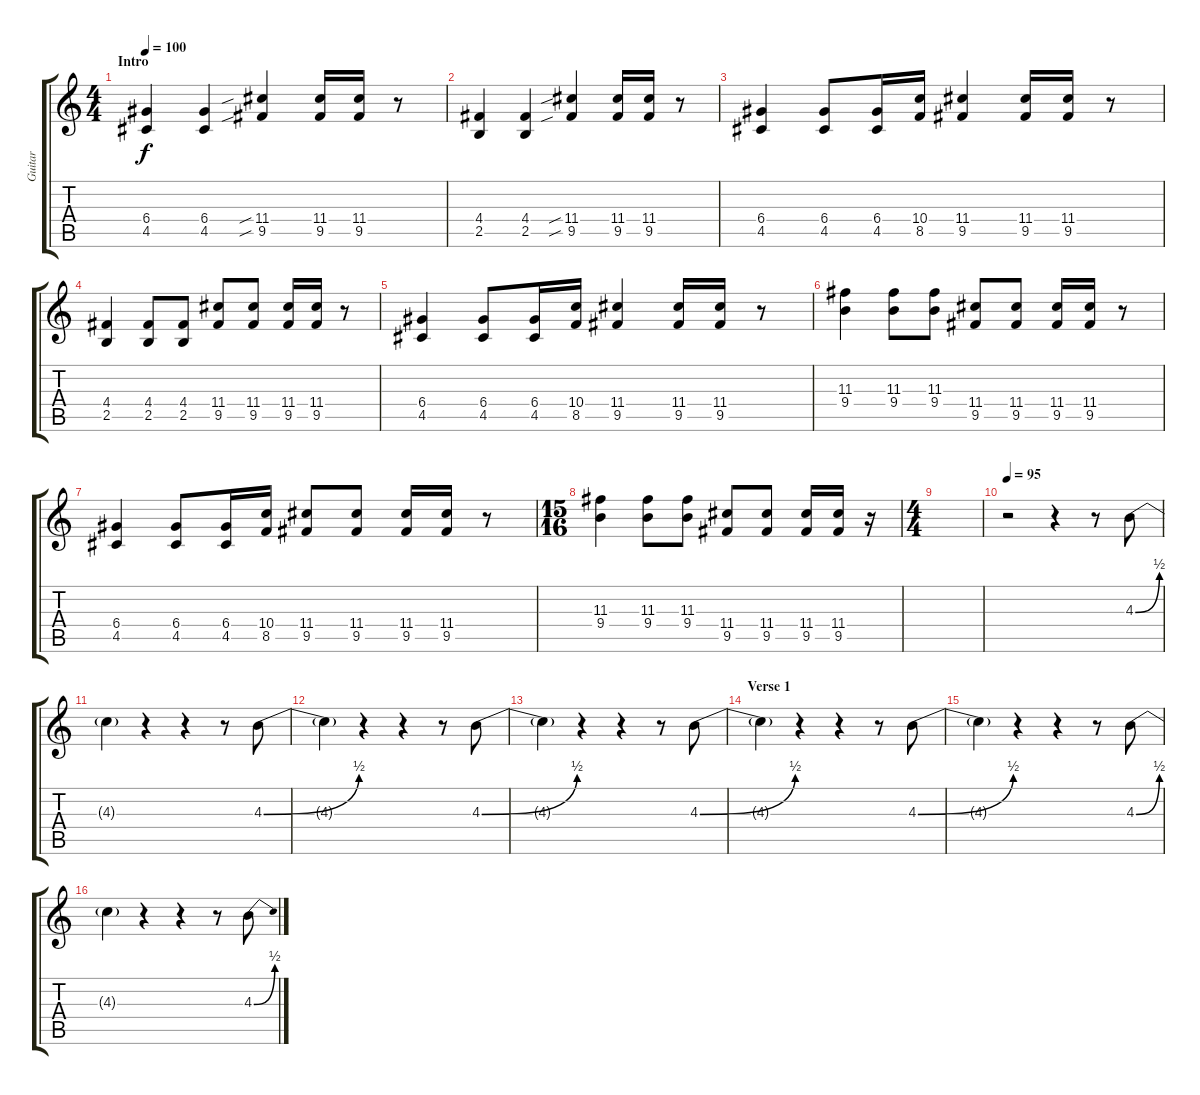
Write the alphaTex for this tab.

\track ("Guitar" "Guitar") {instrument distortionguitar}
\staff {score tabs}
\tuning (E4 B3 G3 D3 A2 E2) {hide}
\ts (4 4)
\section ("" "Intro")
\tempo 100
\clef g2
\ks c
(6.4 4.5).4{dy f instrument distortionguitar} (6.4 4.5).4 (11.4{sib} 9.5{sib}).4 (11.4 9.5).16 (11.4 9.5).16 r.8 |
(4.4 2.5).4 (4.4 2.5).4 (11.4{sib} 9.5{sib}).4 (11.4 9.5).16 (11.4 9.5).16 r.8 |
(6.4 4.5).4 (6.4 4.5).8 (6.4 4.5).16 (10.4 8.5).16 (11.4 9.5).4 (11.4 9.5).16 (11.4 9.5).16 r.8 |
(4.4 2.5).4 (4.4 2.5).8 (4.4 2.5).8 (11.4 9.5).8 (11.4 9.5).8 (11.4 9.5).16 (11.4 9.5).16 r.8 |
(6.4 4.5).4 (6.4 4.5).8 (6.4 4.5).16 (10.4 8.5).16 (11.4 9.5).4 (11.4 9.5).16 (11.4 9.5).16 r.8 |
(11.3 9.4).4 (11.3 9.4).8 (11.3 9.4).8 (11.4 9.5).8 (11.4 9.5).8 (11.4 9.5).16 (11.4 9.5).16 r.8 |
(6.4 4.5).4 (6.4 4.5).8 (6.4 4.5).16 (10.4 8.5).16 (11.4 9.5).8 (11.4 9.5).8 (11.4 9.5).16 (11.4 9.5).16 r.8 |
\ts (15 16)
(11.3 9.4).4 (11.3 9.4).8 (11.3 9.4).8 (11.4 9.5).8 (11.4 9.5).8 (11.4 9.5).16 (11.4 9.5).16 r.16 |
\ts (4 4)
|
\tempo 95
r.2{volume 10 balance 0} r.4 r.8 4.3{be (bend 0 0 60 2)}.8 |
4.3{t}.4 r.4 r.4 r.8 4.3{be (bend 0 0 60 2)}.8 |
4.3{t}.4 r.4 r.4 r.8 4.3{be (bend 0 0 60 2)}.8 |
4.3{t}.4 r.4 r.4 r.8 4.3{be (bend 0 0 60 2)}.8 |
\section ("" "Verse 1")
4.3{t}.4 r.4 r.4 r.8 4.3{be (bend 0 0 60 2)}.8 |
4.3{t}.4 r.4 r.4 r.8 4.3{be (bend 0 0 60 2)}.8 |
4.3{t}.4 r.4 r.4 r.8 4.3{be (bend 0 0 60 2)}.8
